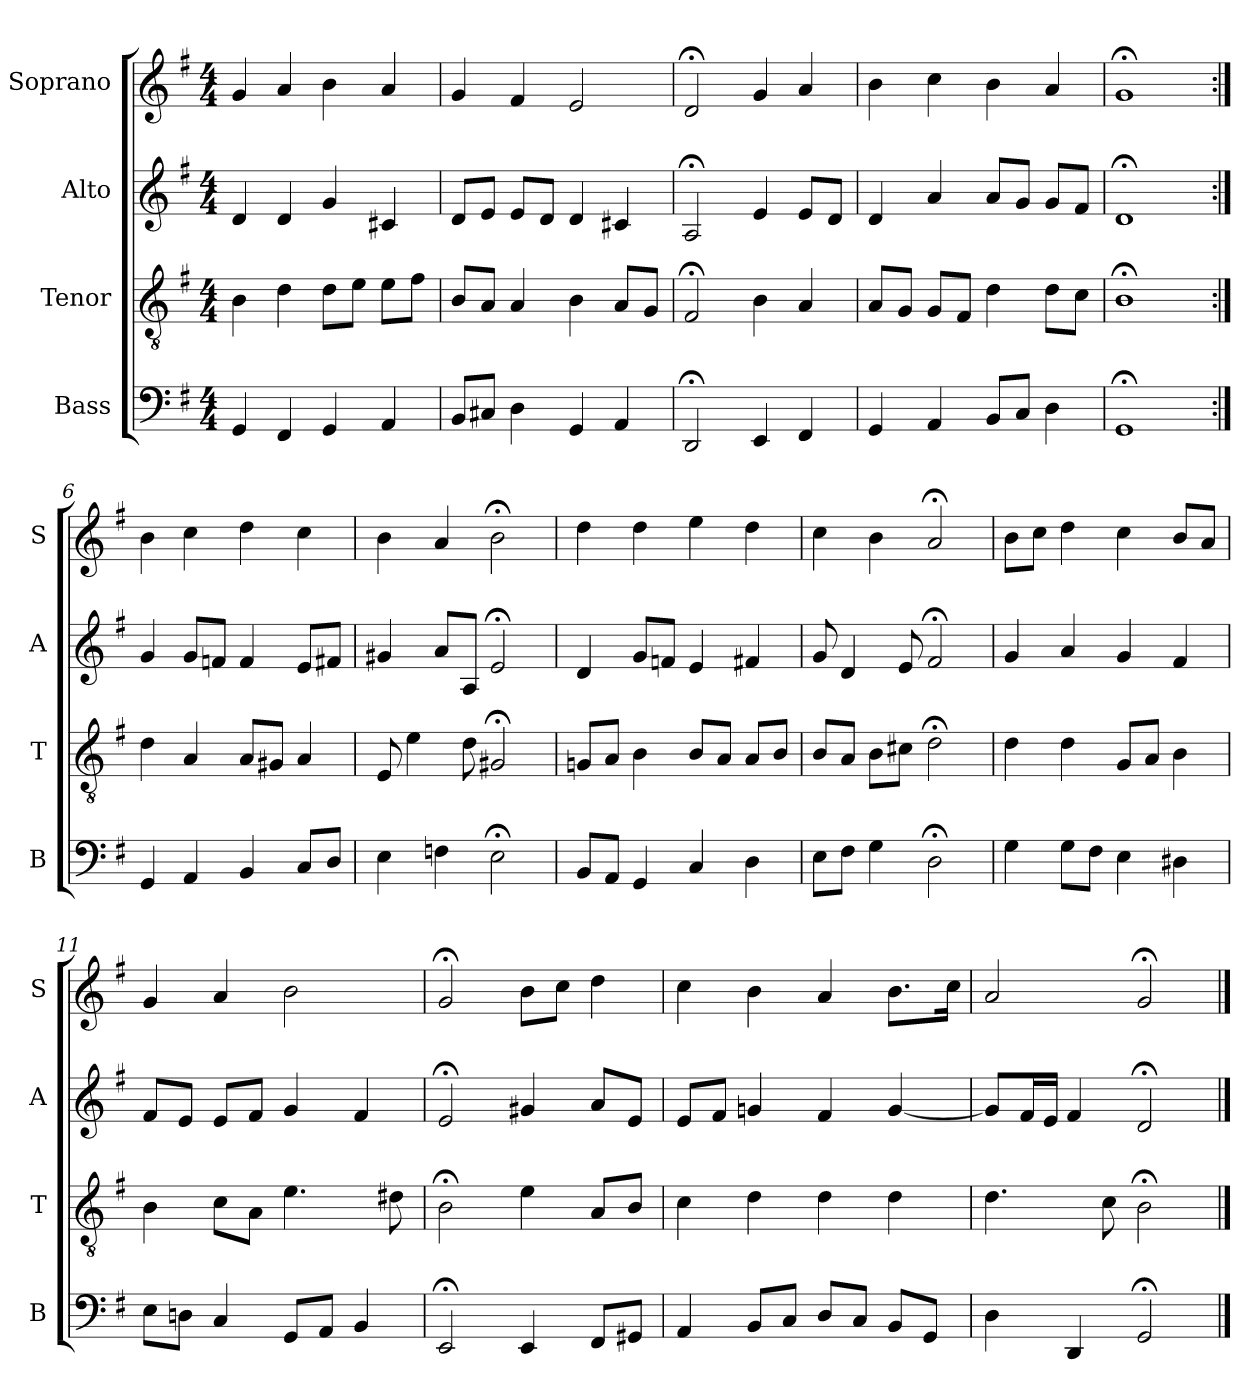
**kern	**kern	**kern	**kern
*part4	*part3	*part2	*part1
*staff4	*staff3	*staff2	*staff1
*I"Bass	*I"Tenor	*I"Alto	*I"Soprano
*I'B	*I'T	*I'A	*I'S
*clefF4	*clefGv2	*clefG2	*clefG2
*k[f#]	*k[f#]	*k[f#]	*k[f#]
*G:	*G:	*G:	*G:
*M4/4	*M4/4	*M4/4	*M4/4
*MM100	*MM100	*MM100	*MM100
=1	=1	=1	=1
4GG	4B	4d	4g
4FF#	4d	4d	4a
4GG	8dL	4g	4b
.	8eJ	.	.
4AA	8eL	4c#X	4a
.	8f#J	.	.
=2	=2	=2	=2
8BBL	8BL	8dL	4g
8C#XJ	8AJ	8eJ	.
4D	4A	8eL	4f#
.	.	8dJ	.
4GG	4B	4d	2e
4AA	8AL	4c#X	.
.	8GJ	.	.
=3	=3	=3	=3
2DD;<	2F#;<	2A;<	2d;<
4EE	4B	4e	4g
4FF#	4A	8eL	4a
.	.	8dJ	.
=4	=4	=4	=4
4GG	8AL	4d	4b
.	8GJ	.	.
4AA	8GL	4a	4cc
.	8F#J	.	.
8BBL	4d	8aL	4b
8CJ	.	8gJ	.
4D	8dL	8gL	4a
.	8cJ	8f#J	.
=5	=5	=5	=5
1GG;<	1B;<	1d;<	1g;<
=6:|!	=6:|!	=6:|!	=6:|!
4GG	4d	4g	4b
4AA	4A	8gL	4cc
.	.	8fnJ	.
4BB	8AL	4f	4dd
.	8G#XJ	.	.
8CL	4A	8eL	4cc
8DJ	.	8f#XJ	.
=7	=7	=7	=7
4E	8E	4g#X	4b
.	4e	.	.
4Fn	.	8aL	4a
.	8d	8AJ	.
2E;<	2G#X;<	2e;<	2b;<
=8	=8	=8	=8
8BBL	8GnL	4d	4dd
8AAJ	8AJ	.	.
4GG	4B	8gL	4dd
.	.	8fnJ	.
4C	8BL	4e	4ee
.	8AJ	.	.
4D	8AL	4f#X	4dd
.	8BJ	.	.
=9	=9	=9	=9
8EL	8BL	8g	4cc
8F#J	8AJ	4d	.
4G	8BL	.	4b
.	8c#XJ	8e	.
2D;<	2d;<	2f#;<	2a;<
=10	=10	=10	=10
4G	4d	4g	8bL
.	.	.	8ccJ
8GL	4d	4a	4dd
8F#J	.	.	.
4E	8GL	4g	4cc
.	8AJ	.	.
4D#X	4B	4f#	8bL
.	.	.	8aJ
=11	=11	=11	=11
8EL	4B	8f#L	4g
8DnJ	.	8eJ	.
4C	8cL	8eL	4a
.	8AJ	8f#J	.
8GGL	4.e	4g	2b
8AAJ	.	.	.
4BB	.	4f#	.
.	8d#X	.	.
=12	=12	=12	=12
2EE;<	2B;<	2e;<	2g;<
4EE	4e	4g#X	8bL
.	.	.	8ccJ
8FF#L	8AL	8aL	4dd
8GG#XJ	8BJ	8eJ	.
=13	=13	=13	=13
4AA	4c	8eL	4cc
.	.	8f#J	.
8BBL	4d	4gn	4b
8CJ	.	.	.
8DL	4d	4f#	4a
8CJ	.	.	.
8BBL	4d	[4g	8.bL
8GGJ	.	.	.
.	.	.	16ccJk
=14	=14	=14	=14
4D	4.d	8gL]	2a
.	.	16f#L	.
.	.	16eJJ	.
4DD	.	4f#	.
.	8c	.	.
2GG;<	2B;<	2d;<	2g;<
==	==	==	==
*-	*-	*-	*-
